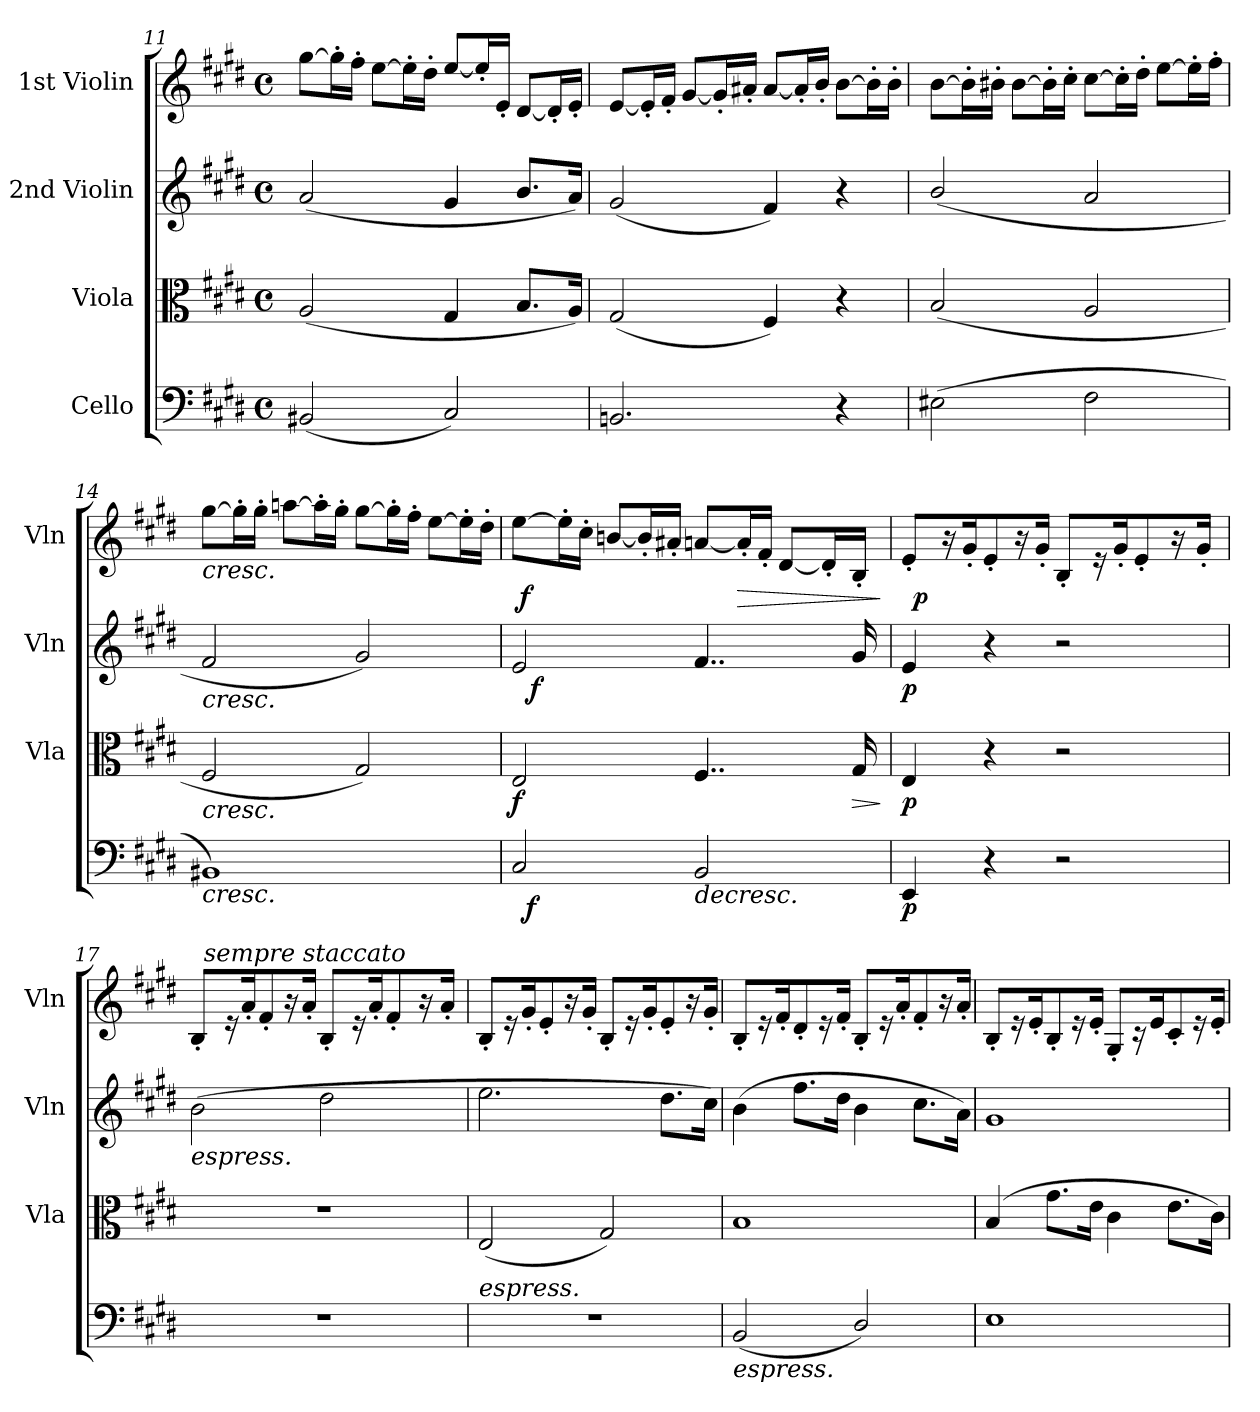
**kern	**dynam	**kern	**dynam	**kern	**dynam	**kern	**dynam
*part4	*part4	*part3	*part3	*part2	*part2	*part1	*part1
*staff4	*staff4	*staff3	*staff3	*staff2	*staff2	*staff1	*staff1
*I"Cello	*	*I"Viola	*	*I"2nd Violin	*	*I"1st Violin	*
*	*	*I'Vla	*	*I'Vln	*	*I'Vln	*
!!LO:LB:g=z
*clefF4	*	*clefC3	*	*clefG2	*	*clefG2	*
*k[f#c#g#d#]	*	*k[f#c#g#d#]	*	*k[f#c#g#d#]	*	*k[f#c#g#d#]	*
*E:	*	*E:	*	*E:	*	*E:	*
*M4/4	*	*M4/4	*	*M4/4	*	*M4/4	*
*met(c)	*	*met(c)	*	*met(c)	*	*met(c)	*
=11	=11	=11	=11	=11	=11	=11	=11
(2BB#X/	.	(2A/	.	(2a/	.	[8gg#\L	.
.	.	.	.	.	.	16gg#'>\L]	.
.	.	.	.	.	.	16ff#'>\JJ	.
.	.	.	.	.	.	[8ee\L	.
.	.	.	.	.	.	16ee'>\L]	.
.	.	.	.	.	.	16dd#'>\JJ	.
2C#/)	.	4G#/	.	4g#/	.	[8ee/L	.
.	.	.	.	.	.	16ee'</L]	.
.	.	.	.	.	.	16e'</JJ	.
.	.	8.B/L	.	8.b/L	.	[8d#/L	.
.	.	.	.	.	.	16d#'</L]	.
.	.	16A/Jk)	.	16a/Jk)	.	16e'</JJ	.
=12	=12	=12	=12	=12	=12	=12	=12
2.BBn/	.	(2G#/	.	(2g#/	.	[8e/L	.
.	.	.	.	.	.	16e'</L]	.
.	.	.	.	.	.	16f#'</JJ	.
.	.	.	.	.	.	[8g#/L	.
.	.	.	.	.	.	16g#'</L]	.
.	.	.	.	.	.	16a#X'</JJ	.
.	.	4F#/)	.	4f#/)	.	[8a#/L	.
.	.	.	.	.	.	16a#'</L]	.
.	.	.	.	.	.	16b'</JJ	.
4r	.	4r	.	4r	.	[8b\L	.
.	.	.	.	.	.	16b'>\L]	.
.	.	.	.	.	.	16b'>\JJ	.
=13	=13	=13	=13	=13	=13	=13	=13
(2E#X\	.	(2B/	.	(<2b/	.	[8b\L	.
.	.	.	.	.	.	16b'>\L]	.
.	.	.	.	.	.	16b#X'>\JJ	.
.	.	.	.	.	.	[8b#\L	.
.	.	.	.	.	.	16b#'>\L]	.
.	.	.	.	.	.	16cc#'>\JJ	.
2F#\	.	2A/	.	2a/	.	[8cc#\L	.
.	.	.	.	.	.	16cc#'>\L]	.
.	.	.	.	.	.	16dd#'>\JJ	.
.	.	.	.	.	.	[8ee\L	.
.	.	.	.	.	.	16ee'>\L]	.
.	.	.	.	.	.	16ff#'>\JJ	.
=14	=14	=14	=14	=14	=14	=14	=14
!	!	!	!	!	!	!LO:TX:b:i:t=cresc.	!
!	!	!	!	!LO:TX:b:i:t=cresc.	!	!	!
!	!	!LO:TX:b:i:t=cresc.	!	!	!	!	!
!LO:TX:b:i:t=cresc.	!	!	!	!	!	!	!
1BB#X)	.	2F#/	.	2f#/	.	[8gg#\L	.
.	.	.	.	.	.	16gg#'>\L]	.
.	.	.	.	.	.	16gg#'>\JJ	.
.	.	.	.	.	.	[8aan\L	.
.	.	.	.	.	.	16aa'>\L]	.
.	.	.	.	.	.	16gg#'>\JJ	.
.	.	2G#/)	.	2g#/)	.	[8gg#\L	.
.	.	.	.	.	.	16gg#'>\L]	.
.	.	.	.	.	.	16ff#'>\JJ	.
.	.	.	.	.	.	[8ee\L	.
.	.	.	.	.	.	16ee'>\L]	.
.	.	.	.	.	.	16dd#'>\JJ	.
=15	=15	=15	=15	=15	=15	=15	=15
!	!	!	!LO:DY:b	!	!	!	!
*^	*	*	*	*^	*	*^	*
2C#/	48ryy	.	2E/	f	2e/	64ryy	.	[8ee\L	128..ryy	.
!	!	!	!	!	!	!	!	!	!	!LO:DY:b
.	.	.	.	.	.	.	.	.	2ryy	f
.	.	.	.	.	.	128ryy	.	.	.	.
!	!	!LO:DY:b	!	!	!	!	!	!	!	!
.	3%2ryy	f	.	.	.	.	.	.	.	.
.	.	.	.	.	.	1024ryy	.	.	.	.
!	!	!	!	!	!	!	!LO:DY:b	!	!	!
.	.	.	.	.	.	2ryy	f	.	.	.
.	.	.	.	.	.	.	.	16ee'>\L]	.	.
.	.	.	.	.	.	.	.	16cc#'>\JJ	.	.
.	.	.	.	.	.	.	.	[8bn/L	.	.
.	.	.	.	.	.	.	.	16b'</L]	.	.
.	.	.	.	.	.	.	.	16a#X'</JJ	.	.
!	!	!LO:HP:b	!	!	!	!	!	!	!	!
2BB/	.	>	4..F#/	.	4..f#/	.	.	[8an/L	.	.
.	.	.	.	.	.	.	.	.	4ryy	.
.	.	.	.	.	.	4ryy	.	.	.	.
!	!	!	!	!	!	!	!	!	!	!LO:HP:b
.	.	.	.	.	.	.	.	16a'</L]	.	>
.	6...ryy	.	.	.	.	.	.	16f#'</JJ	.	.
.	.	.	.	.	.	.	.	[8d#/L	.	.
.	.	.	.	.	.	.	.	.	8ryy	.
.	.	.	.	.	.	8ryy	.	.	.	.
.	.	.	.	.	.	.	.	16d#'</L]	.	.
.	.	.	.	.	.	.	.	.	16ryy	.
.	.	.	.	.	.	16ryy	.	.	.	.
!	!	!	!	!LO:HP:b	!	!	!	!	!	!
!	!	!	!	!LO:HP:n=1:b	!	!	!	!	!	!
.	.	.	16G#/	> >	16g#/	.	.	16B'</JJ	.	.
.	.	.	.	.	.	.	.	.	32ryy	.
.	.	.	.	.	.	32ryy	.	.	.	.
.	.	.	.	.	.	.	.	.	64ryy	.
.	.	.	.	.	.	256..ryy	.	.	.	.
.	.	.	.	.	.	.	.	.	512ryy	.
.	.	.	.	]	.	.	.	.	.	]
!!LO:LB:g=z	!!
=16	=16	=16	=16	=16	=16	=16	=16	=16	=16	=16
!	!	!LO:DY:b	!	!LO:DY:b	!	!	!LO:DY:b	!	!	!
*v	*v	*	*	*	*v	*v	*	*	*	*
4EE/	p	4E/	p	4e/	p	8e'</L	128ryy	.
.	.	.	.	.	.	.	256ryy	.
.	.	.	.	.	.	.	1024.ryy	.
!	!	!	!	!	!	!	!	!LO:DY:b
.	.	.	.	.	.	.	2ryy	p
.	.	.	.	.	.	16r	.	.
.	.	.	.	.	.	16g#'</k	.	.
4r	]	4r	]	4r	.	8e'</	.	.
.	.	.	.	.	.	16r	.	.
.	.	.	.	.	.	16g#'</Jk	.	.
2r	.	2r	.	2r	.	8B'</L	.	.
.	.	.	.	.	.	.	4ryy	.
.	.	.	.	.	.	16r	.	.
.	.	.	.	.	.	16g#'</k	.	.
.	.	.	.	.	.	8e'</	.	.
.	.	.	.	.	.	.	8ryy	.
.	.	.	.	.	.	16r	.	.
.	.	.	.	.	.	.	16ryy	.
.	.	.	.	.	.	16g#'</Jk	.	.
.	.	.	.	.	.	.	32ryy	.
.	.	.	.	.	.	.	64ryy	.
.	.	.	.	.	.	.	512ryy	.
.	.	.	.	.	.	.	2048ryy	.
=17	=17	=17	=17	=17	=17	=17	=17	=17
!	!	!	!	!LO:TX:b:i:t=espress.	!	!	!	!
1r	.	1r	.	(2b\	.	8B'</L	32ryy	.
.	.	.	.	.	.	.	512ryy	.
.	.	.	.	.	.	.	2048ryy	.
!	!	!	!	!	!	!	!LO:TX:a:i:t=sempre staccato	!
.	.	.	.	.	.	.	2ryy	.
.	.	.	.	.	.	16r	.	.
.	.	.	.	.	.	16a'</k	.	.
.	.	.	.	.	.	8f#'</	.	.
.	.	.	.	.	.	16r	.	.
.	.	.	.	.	.	16a'</Jk	.	.
.	.	.	.	2dd#\	.	8B'</L	.	.
.	.	.	.	.	.	.	4ryy	.
.	.	.	.	.	.	16r	.	.
.	.	.	.	.	.	16a'</k	.	.
.	.	.	.	.	.	8f#'</	.	.
.	.	.	.	.	.	.	8ryy	.
.	.	.	.	.	.	16r	.	.
.	.	.	.	.	.	.	16ryy	.
.	.	.	.	.	.	16a'</Jk	.	.
.	.	.	.	.	.	.	64ryy	.
.	.	.	.	.	.	.	128ryy	.
.	.	.	.	.	.	.	256ryy	.
.	.	.	.	.	.	.	1024.ryy	.
=18	=18	=18	=18	=18	=18	=18	=18	=18
!LO:TX:a:i:t=espress.	!	!	!	!	!	!	!	!
*	*	*	*	*	*	*v	*v	*
1r	.	(2E/	.	2.ee\	.	8B'</L	.
.	.	.	.	.	.	16r	.
.	.	.	.	.	.	16g#'</k	.
.	.	.	.	.	.	8e'</	.
.	.	.	.	.	.	16r	.
.	.	.	.	.	.	16g#'</Jk	.
.	.	2G#/)	.	.	.	8B'</L	.
.	.	.	.	.	.	16r	.
.	.	.	.	.	.	16g#'</k	.
.	.	.	.	8.dd#\L	.	8e'</	.
.	.	.	.	.	.	16r	.
.	.	.	.	16cc#\Jk)	.	16g#'</Jk	.
=19	=19	=19	=19	=19	=19	=19	=19
!LO:TX:b:i:t=espress.	!	!	!	!	!	!	!
(<2BB/	.	1B	.	(4b\	.	8B'</L	.
.	.	.	.	.	.	16r	.
.	.	.	.	.	.	16f#'</k	.
.	.	.	.	8.ff#\L	.	8d#'</	.
.	.	.	.	.	.	16r	.
.	.	.	.	16dd#\Jk	.	16f#'</Jk	.
2D#/)	.	.	.	4b\	.	8B'</L	.
.	.	.	.	.	.	16r	.
.	.	.	.	.	.	16a'</k	.
.	.	.	.	8.cc#\L	.	8f#'</	.
.	.	.	.	.	.	16r	.
.	.	.	.	16a\Jk)	.	16a'</Jk	.
=20	=20	=20	=20	=20	=20	=20	=20
1E	.	(4B/	.	1g#	.	8B'</L	.
.	.	.	.	.	.	16r	.
.	.	.	.	.	.	16e'</k	.
.	.	8.g#\L	.	.	.	8B'</	.
.	.	.	.	.	.	16r	.
.	.	16e\Jk	.	.	.	16e'</Jk	.
.	.	4c#\	.	.	.	8G#'</L	.
.	.	.	.	.	.	16r	.
.	.	.	.	.	.	16e/k	.
.	.	8.e\L	.	.	.	8c#'</	.
.	.	.	.	.	.	16r	.
.	.	16c#\Jk)	.	.	.	16e'</Jk	.
=	=	=	=	=	=	=	=
*-	*-	*-	*-	*-	*-	*-	*-
